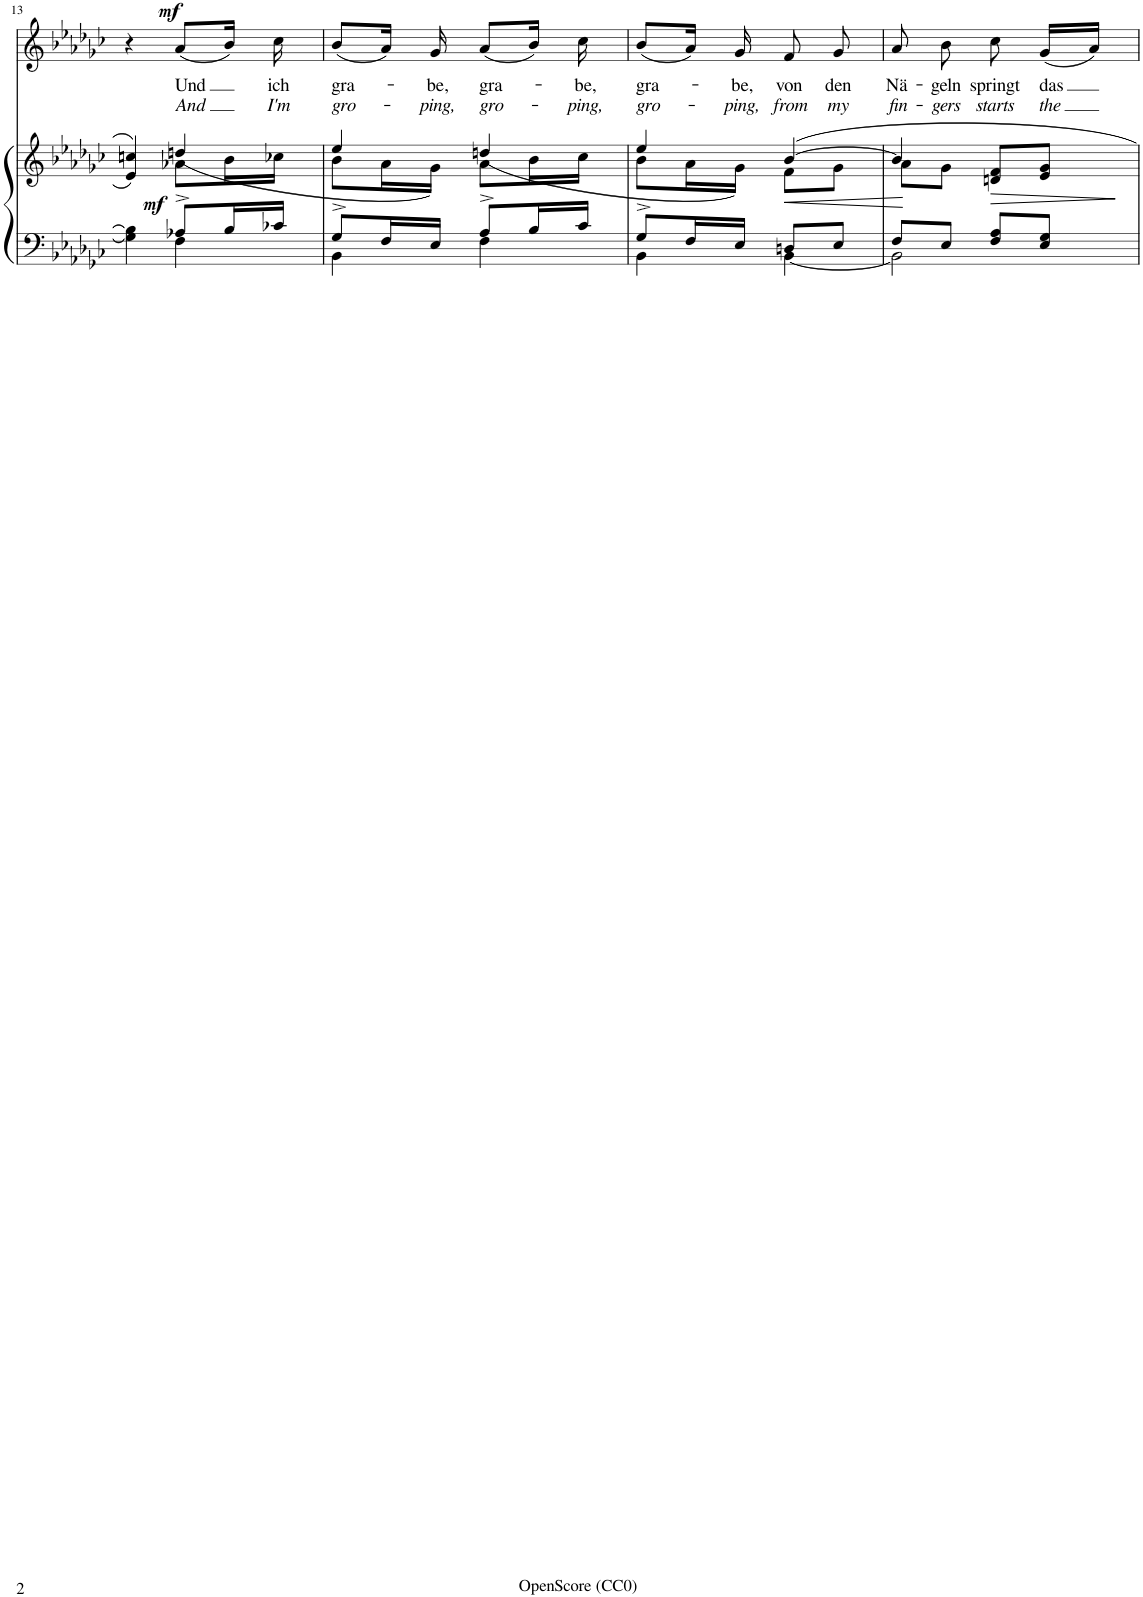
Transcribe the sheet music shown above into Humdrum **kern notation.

**kern	**kern	**dynam	**kern	**text	**text	**dynam
*part2	*part2	*part2	*part1	*part1	*part1	*part1
*staff3	*staff2	*staff2/3	*staff1	*staff1	*staff1	*staff1
*I"Pianoforte	*	*	*I"Singstimme Voice	*	*	*
*I'Pno	*	*	*	*	*	*
!!LO:PB:g=z
*clefF4	*clefG2	*	*clefG2	*	*	*
*k[b-e-a-d-g-c-]	*k[b-e-a-d-g-c-]	*	*k[b-e-a-d-g-c-]	*	*	*
*M2/4	*M2/4	*	*M2/4	*	*	*
=13	=13	=13	=13	=13	=13	=13
*^	*^	*	*	*	*	*
4G-\] 4B-\]	4ryy	4e-/ 4ccn/	4ryy	.	4r	.	.	.
!	!	!	!	!LO:DY:b	!	!LO:LY:b	!LO:LY:b	!LO:DY:a
8A-X^/L	4F\	(4ddn/	8a-X\L	mf	(8a-/L	Und	And	mf
16B-/L	.	.	16b-\L	.	16b-/Jk)	.	.	.
!	!	!	!	!	!	!LO:LY:b	!LO:LY:b	!
16c-X/JJ	.	.	16cc-X\JJ	.	16cc-\	ich	I'm	.
=14	=14	=14	=14	=14	=14	=14	=14	=14
!	!	!	!	!	!	!LO:LY:b	!LO:LY:b	!
8G-^/L	4BB-\	4ee-/	8b-\L	.	(8b-/L	gra-	gro-	.
16F/L	.	.	16a-\L	.	16a-/Jk)	.	.	.
!	!	!	!	!	!	!LO:LY:b	!LO:LY:b	!
16E-/JJ	.	.	16g-\JJ)	.	16g-/	-be,	-ping,	.
!	!	!	!	!	!	!LO:LY:b	!LO:LY:b	!
8A-^/L	4F\	(4ddn/	8a-\L	.	(8a-/L	gra-	gro-	.
16B-/L	.	.	16b-\L	.	16b-/Jk)	.	.	.
!	!	!	!	!	!	!LO:LY:b	!LO:LY:b	!
16c-/JJ	.	.	16cc-\JJ	.	16cc-\	-be,	-ping,	.
=15	=15	=15	=15	=15	=15	=15	=15	=15
!	!	!	!	!	!	!LO:LY:b	!LO:LY:b	!
8G-^/L	4BB-\	4ee-/	8b-\L	.	(8b-/L	gra-	gro-	.
16F/L	.	.	16a-\L	.	16a-/Jk)	.	.	.
!	!	!	!	!	!	!LO:LY:b	!LO:LY:b	!
16E-/JJ	.	.	16g-\JJ)	.	16g-/	-be,	-ping,	.
!	!	!	!	!LO:HP:b	!	!LO:LY:b	!LO:LY:b	!
8Dn/L	[4BB-\	[4b-/	8f\L	<	8f/	von	from	.
!	!	!	!	!	!	!LO:LY:b	!LO:LY:b	!
8E-/J	.	.	8g-\J	.	8g-/	den	my	.
=16	=16	=16	=16	=16	=16	=16	=16	=16
!	!	!	!	!	!	!LO:LY:b	!LO:LY:b	!
8F/L	2BB-\]	4b-/]	8a-\L	.	8a-/	Nä-	fin-	.
!	!	!	!	!	!	!LO:LY:b	!LO:LY:b	!
8E-/J	.	.	8g-\J	[	8b-\	-geln	-gers	.
!	!	!	!	!LO:HP:b	!	!LO:LY:b	!LO:LY:b	!
8F/ 8A-/L	.	8dn/ 8f/L	4ryy	>	8cc-\	springt	starts	.
!	!	!	!	!	!	!LO:LY:b	!LO:LY:b	!
8E-/ 8G-/J	.	8e-/ 8g-/J	.	.	(16g-/LL	das	the	.
.	.	.	.	.	16a-/JJ)	.	.	.
*v	*v	*	*	*	*	*	*	*
*	*v	*v	*	*	*	*	*
.	.	]	.	.	.	.
=	=	=	=	=	=	=
*-	*-	*-	*-	*-	*-	*-
